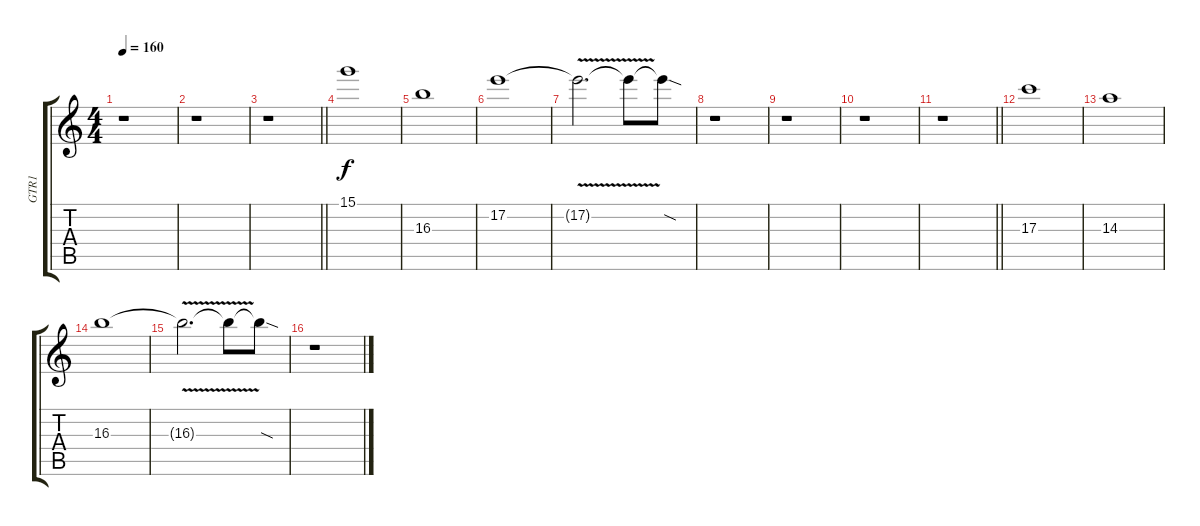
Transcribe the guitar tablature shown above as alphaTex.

\track ("GTR1" "GTR1") {instrument distortionguitar}
\staff {score tabs}
\tuning (E4 B3 G3 D3 A2 E2) {hide}
\ts (4 4)
\tempo 160
\clef g2
\ks c
r.1{dy f} |
r.1 |
\barLineRight lightlight
r.1 |
15.1.1 |
16.3.1 |
17.2.1 |
17.2{v t}.2{d} 17.2{t}.8 17.2{sod t}.8 |
r.1 |
r.1 |
r.1 |
\barLineRight lightlight
r.1 |
17.3.1 |
14.3.1 |
16.3.1 |
16.3{v t}.2{d} 16.3{t}.8 16.3{sod t}.8 |
r.1
